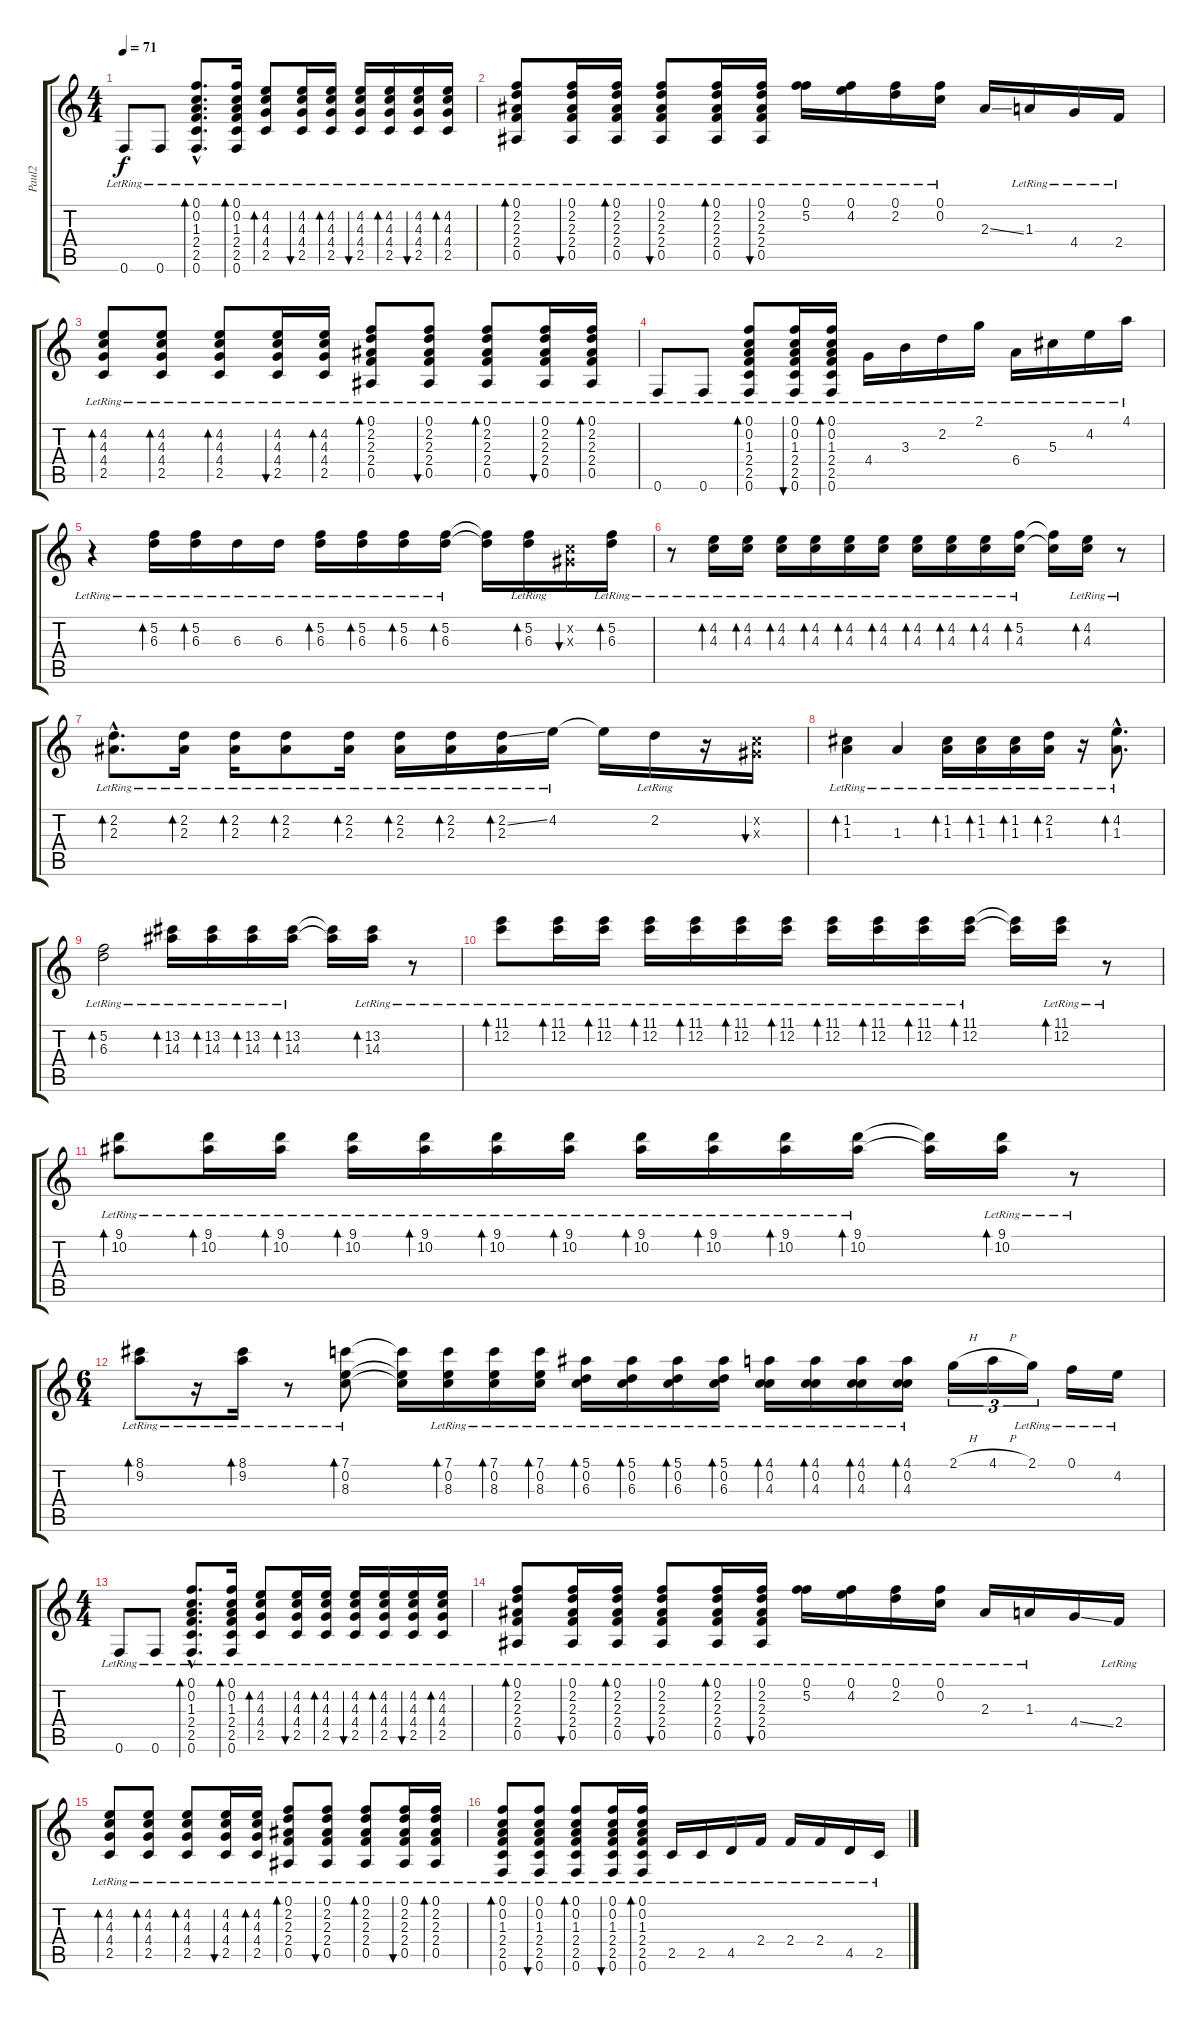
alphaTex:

\track ("Paul2" "Paul2") {instrument acousticguitarsteel}
\staff {score tabs}
\tuning (F4 C4 Ab3 Eb3 Bb2 F2) {hide}
\ts (4 4)
\tempo 71
\clef g2
\ks c
0.6{lr}.8{dy f} 0.6{lr}.8 (0.1{hac lr} 0.2{hac lr} 1.3{hac lr} 2.4{hac lr} 2.5{hac lr} 0.6{hac lr}).8{d bd 60} (0.1{lr} 0.2{lr} 1.3{lr} 2.4{lr} 2.5{lr} 0.6{lr}).16{bd 60} (4.2{lr} 4.3{lr} 4.4{lr} 2.5{lr}).8{bd 60} (4.2{lr} 4.3{lr} 4.4{lr} 2.5{lr}).16{bu 60} (4.2{lr} 4.3{lr} 4.4{lr} 2.5{lr}).16{bd 60} (4.2{lr} 4.3{lr} 4.4{lr} 2.5{lr}).16{bu 60} (4.2{lr} 4.3{lr} 4.4{lr} 2.5{lr}).16{bd 60} (4.2{lr} 4.3{lr} 4.4{lr} 2.5{lr}).16{bu 60} (4.2{lr} 4.3{lr} 4.4{lr} 2.5{lr}).16{bd 60} |
(0.1{lr} 2.2{lr} 2.3{lr} 2.4{lr} 0.5{lr}).8{bd 60} (0.1{lr} 2.2{lr} 2.3{lr} 2.4{lr} 0.5{lr}).16{bu 60} (0.1{lr} 2.2{lr} 2.3{lr} 2.4{lr} 0.5{lr}).16{bd 60} (0.1{lr} 2.2{lr} 2.3{lr} 2.4{lr} 0.5{lr}).8{bu 60} (0.1{lr} 2.2{lr} 2.3{lr} 2.4{lr} 0.5{lr}).16{bd 60} (0.1{lr} 2.2{lr} 2.3{lr} 2.4{lr} 0.5{lr}).16{bu 60} (0.1{lr} 5.2{lr}).16 (0.1{lr} 4.2{lr}).16 (0.1{lr} 2.2{lr}).16 (0.1{lr} 0.2{lr}).16 2.3{ss}.16 1.3{lr}.16 4.4{lr}.16 2.4{lr}.16 |
(4.2{lr} 4.3{lr} 4.4{lr} 2.5{lr}).8{bd 60} (4.2{lr} 4.3{lr} 4.4{lr} 2.5{lr}).8{bd 60} (4.2{lr} 4.3{lr} 4.4{lr} 2.5{lr}).8{bd 60} (4.2{lr} 4.3{lr} 4.4{lr} 2.5{lr}).16{bu 60} (4.2{lr} 4.3{lr} 4.4{lr} 2.5{lr}).16{bd 60} (0.1{lr} 2.2{lr} 2.3{lr} 2.4{lr} 0.5{lr}).8{bd 60} (0.1{lr} 2.2{lr} 2.3{lr} 2.4{lr} 0.5{lr}).8{bu 60} (0.1{lr} 2.2{lr} 2.3{lr} 2.4{lr} 0.5{lr}).8{bd 60} (0.1{lr} 2.2{lr} 2.3{lr} 2.4{lr} 0.5{lr}).16{bu 60} (0.1{lr} 2.2{lr} 2.3{lr} 2.4{lr} 0.5{lr}).16{bd 60} |
0.6{lr}.8 0.6{lr}.8 (0.1{lr} 0.2{lr} 1.3{lr} 2.4{lr} 2.5{lr} 0.6{lr}).8{bd 60} (0.1{lr} 0.2{lr} 1.3{lr} 2.4{lr} 2.5{lr} 0.6{lr}).16{bu 60} (0.1{lr} 0.2{lr} 1.3{lr} 2.4{lr} 2.5{lr} 0.6{lr}).16{bd 60} 4.4{lr}.16 3.3{lr}.16 2.2{lr}.16 2.1{lr}.16 6.4{lr}.16 5.3{lr}.16 4.2{lr}.16 4.1{lr}.16 |
r.4 (5.2{lr} 6.3{lr}).16{bd 60} (5.2{lr} 6.3{lr}).16{bd 60} 6.3{lr}.16 6.3{lr}.16 (5.2{lr} 6.3{lr}).16{bd 60} (5.2{lr} 6.3{lr}).16{bd 60} (5.2{lr} 6.3{lr}).16{bd 60} (5.2{lr} 6.3{lr}).16{bd 60} (5.2{t} 6.3{t}).16 (5.2{lr} 6.3{lr}).16{bd 60} (0.2{x} 0.3{x}).16{bu 60} (5.2{lr} 6.3{lr}).16{bd 60} |
r.8 (4.2{lr} 4.3{lr}).16{bd 60} (4.2{lr} 4.3{lr}).16{bd 60} (4.2{lr} 4.3{lr}).16{bd 60} (4.2{lr} 4.3{lr}).16{bd 60} (4.2{lr} 4.3{lr}).16{bd 60} (4.2{lr} 4.3{lr}).16{bd 60} (4.2{lr} 4.3{lr}).16{bd 60} (4.2{lr} 4.3{lr}).16{bd 60} (4.2{lr} 4.3{lr}).16{bd 60} (5.2{lr} 4.3{lr}).16{bd 60} (5.2{t} 4.3{t}).16 (4.2{lr} 4.3{lr}).16{bd 60} r.8 |
(2.2{hac lr} 2.3{hac lr}).8{d bd 60} (2.2{lr} 2.3{lr}).16{bd 60} (2.2{lr} 2.3{lr}).16{bd 60} (2.2{lr} 2.3{lr}).8{bd 60} (2.2{lr} 2.3{lr}).16{bd 60} (2.2{lr} 2.3{lr}).16{bd 60} (2.2{lr} 2.3{lr}).16{bd 60} (2.2{ss} 2.3{lr}).16{bd 60} 4.2{lr}.16 4.2{t}.16 2.2{lr}.16 r.16 (0.2{x} 0.3{x}).16{bu 60} |
(1.2{lr} 1.3{lr}).4{bd 60} 1.3{lr}.4 (1.2{lr} 1.3{lr}).16{bd 60} (1.2{lr} 1.3{lr}).16{bd 60} (1.2{lr} 1.3{lr}).16{bd 60} (2.2{lr} 1.3{lr}).16{bd 60} r.16 (4.2{hac lr} 1.3{hac lr}).8{d bd 60} |
(5.2{lr} 6.3{lr}).2{bd 60} (13.2{lr} 14.3{lr}).16{bd 60} (13.2{lr} 14.3{lr}).16{bd 60} (13.2{lr} 14.3{lr}).16{bd 60} (13.2{lr} 14.3{lr}).16{bd 60} (13.2{t} 14.3{t}).16 (13.2{lr} 14.3{lr}).16{bd 60} r.8 |
(11.1{lr} 12.2{lr}).8{bd 60} (11.1{lr} 12.2{lr}).16{bd 60} (11.1{lr} 12.2{lr}).16{bd 60} (11.1{lr} 12.2{lr}).16{bd 60} (11.1{lr} 12.2{lr}).16{bd 60} (11.1{lr} 12.2{lr}).16{bd 60} (11.1{lr} 12.2{lr}).16{bd 60} (11.1{lr} 12.2{lr}).16{bd 60} (11.1{lr} 12.2{lr}).16{bd 60} (11.1{lr} 12.2{lr}).16{bd 60} (11.1{lr} 12.2{lr}).16{bd 60} (11.1{t} 12.2{t}).16 (11.1{lr} 12.2{lr}).16{bd 60} r.8 |
(9.1{lr} 10.2{lr}).8{bd 60} (9.1{lr} 10.2{lr}).16{bd 60} (9.1{lr} 10.2{lr}).16{bd 60} (9.1{lr} 10.2{lr}).16{bd 60} (9.1{lr} 10.2{lr}).16{bd 60} (9.1{lr} 10.2{lr}).16{bd 60} (9.1{lr} 10.2{lr}).16{bd 60} (9.1{lr} 10.2{lr}).16{bd 60} (9.1{lr} 10.2{lr}).16{bd 60} (9.1{lr} 10.2{lr}).16{bd 60} (9.1{lr} 10.2{lr}).16{bd 60} (9.1{t} 10.2{t}).16 (9.1{lr} 10.2{lr}).16{bd 60} r.8 |
\ts (6 4)
(8.1{lr} 9.2{lr}).8{bd 60} r.16 (8.1{lr} 9.2{lr}).16{bd 60} r.8 (7.1{lr} 0.2{lr} 8.3{lr}).8{bd 60} (7.1{t} 0.2{t} 8.3{t}).16 (7.1{lr} 0.2{lr} 8.3{lr}).16{bd 60} (7.1{lr} 0.2{lr} 8.3{lr}).16{bd 60} (7.1{lr} 0.2{lr} 8.3{lr}).16{bd 60} (5.1{lr} 0.2{lr} 6.3{lr}).16{bd 60} (5.1{lr} 0.2{lr} 6.3{lr}).16{bd 60} (5.1{lr} 0.2{lr} 6.3{lr}).16{bd 60} (5.1{lr} 0.2{lr} 6.3{lr}).16{bd 60} (4.1{lr} 0.2{lr} 4.3{lr}).16{bd 60} (4.1{lr} 0.2{lr} 4.3{lr}).16{bd 60} (4.1{lr} 0.2{lr} 4.3{lr}).16{bd 60} (4.1{lr} 0.2{lr} 4.3{lr}).16{bd 60} 2.1{h}.16{tu (3 2)} 4.1{h}.16{tu (3 2)} 2.1{lr}.16{tu (3 2)} 0.1{lr}.16 4.2{lr}.16 |
\ts (4 4)
0.6{lr}.8 0.6{lr}.8 (0.1{hac lr} 0.2{hac lr} 1.3{hac lr} 2.4{hac lr} 2.5{hac lr} 0.6{hac lr}).8{d bd 60} (0.1{lr} 0.2{lr} 1.3{lr} 2.4{lr} 2.5{lr} 0.6{lr}).16{bd 60} (4.2{lr} 4.3{lr} 4.4{lr} 2.5{lr}).8{bd 60} (4.2{lr} 4.3{lr} 4.4{lr} 2.5{lr}).16{bu 60} (4.2{lr} 4.3{lr} 4.4{lr} 2.5{lr}).16{bd 60} (4.2{lr} 4.3{lr} 4.4{lr} 2.5{lr}).16{bu 60} (4.2{lr} 4.3{lr} 4.4{lr} 2.5{lr}).16{bd 60} (4.2{lr} 4.3{lr} 4.4{lr} 2.5{lr}).16{bu 60} (4.2{lr} 4.3{lr} 4.4{lr} 2.5{lr}).16{bd 60} |
(0.1{lr} 2.2{lr} 2.3{lr} 2.4{lr} 0.5{lr}).8{bd 60} (0.1{lr} 2.2{lr} 2.3{lr} 2.4{lr} 0.5{lr}).16{bu 60} (0.1{lr} 2.2{lr} 2.3{lr} 2.4{lr} 0.5{lr}).16{bd 60} (0.1{lr} 2.2{lr} 2.3{lr} 2.4{lr} 0.5{lr}).8{bu 60} (0.1{lr} 2.2{lr} 2.3{lr} 2.4{lr} 0.5{lr}).16{bd 60} (0.1{lr} 2.2{lr} 2.3{lr} 2.4{lr} 0.5{lr}).16{bu 60} (0.1{lr} 5.2{lr}).16 (0.1{lr} 4.2{lr}).16 (0.1{lr} 2.2{lr}).16 (0.1{lr} 0.2{lr}).16 2.3{lr}.16 1.3{lr}.16 4.4{ss}.16 2.4{lr}.16 |
(4.2{lr} 4.3{lr} 4.4{lr} 2.5{lr}).8{bd 60} (4.2{lr} 4.3{lr} 4.4{lr} 2.5{lr}).8{bd 60} (4.2{lr} 4.3{lr} 4.4{lr} 2.5{lr}).8{bd 60} (4.2{lr} 4.3{lr} 4.4{lr} 2.5{lr}).16{bu 60} (4.2{lr} 4.3{lr} 4.4{lr} 2.5{lr}).16{bd 60} (0.1{lr} 2.2{lr} 2.3{lr} 2.4{lr} 0.5{lr}).8{bd 60} (0.1{lr} 2.2{lr} 2.3{lr} 2.4{lr} 0.5{lr}).8{bu 60} (0.1{lr} 2.2{lr} 2.3{lr} 2.4{lr} 0.5{lr}).8{bd 60} (0.1{lr} 2.2{lr} 2.3{lr} 2.4{lr} 0.5{lr}).16{bu 60} (0.1{lr} 2.2{lr} 2.3{lr} 2.4{lr} 0.5{lr}).16{bd 60} |
(0.1{lr} 0.2{lr} 1.3{lr} 2.4{lr} 2.5{lr} 0.6{lr}).8{bd 60} (0.1{lr} 0.2{lr} 1.3{lr} 2.4{lr} 2.5{lr} 0.6{lr}).8{bu 60} (0.1{lr} 0.2{lr} 1.3{lr} 2.4{lr} 2.5{lr} 0.6{lr}).8{bd 60} (0.1{lr} 0.2{lr} 1.3{lr} 2.4{lr} 2.5{lr} 0.6{lr}).16{bu 60} (0.1{lr} 0.2{lr} 1.3{lr} 2.4{lr} 2.5{lr} 0.6{lr}).16{bd 60} 2.5{lr}.16 2.5{lr}.16 4.5{lr}.16 2.4{lr}.16 2.4{lr}.16 2.4{lr}.16 4.5{lr}.16 2.5{lr}.16
